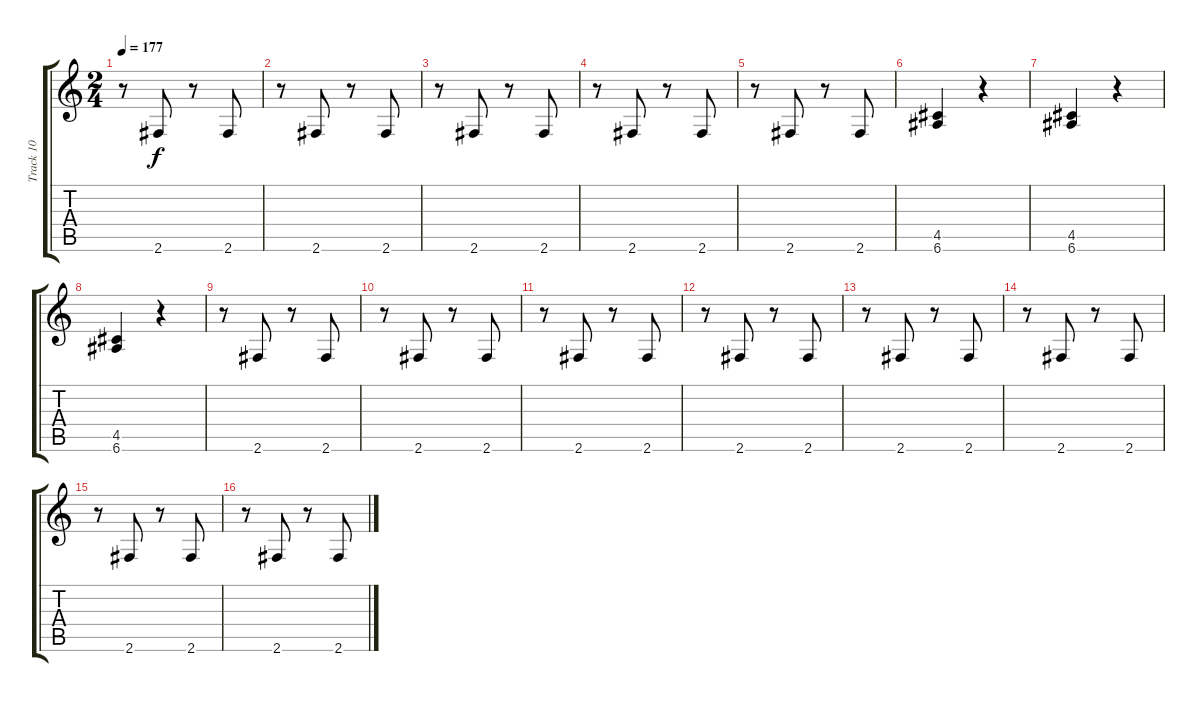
\track ("Track 10" "Track 10") {instrument acousticguitarnylon}
\staff {score tabs}
\tuning (E4 B3 G3 D3 A2 E2) {hide}
\ts (2 4)
\tempo 177
\clef g2
\ks c
r.8{dy f} 2.6.8 r.8 2.6.8 |
r.8 2.6.8 r.8 2.6.8 |
r.8 2.6.8 r.8 2.6.8 |
r.8 2.6.8 r.8 2.6.8 |
r.8 2.6.8 r.8 2.6.8 |
(4.5 6.6).4 r.4 |
(4.5 6.6).4 r.4 |
(4.5 6.6).4 r.4 |
r.8 2.6.8 r.8 2.6.8 |
r.8 2.6.8 r.8 2.6.8 |
r.8 2.6.8 r.8 2.6.8 |
r.8 2.6.8 r.8 2.6.8 |
r.8 2.6.8 r.8 2.6.8 |
r.8 2.6.8 r.8 2.6.8 |
r.8 2.6.8 r.8 2.6.8 |
r.8 2.6.8 r.8 2.6.8
